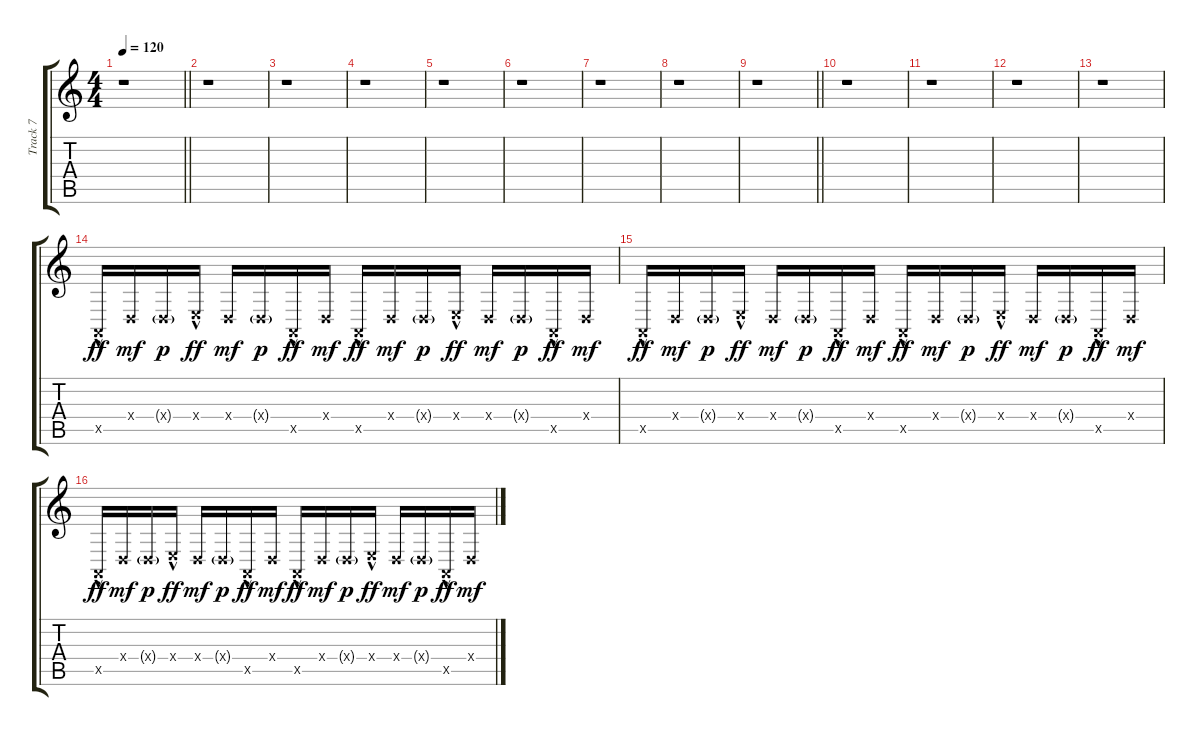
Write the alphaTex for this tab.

\track ("Track 7" "Track 7") {instrument woodblock}
\staff {score tabs}
\tuning (E4 B3 G3 D3 A2 E2) {hide}
\ts (4 4)
\tempo 120
\clef g2
\barLineRight lightlight
\ks c
r.1{dy ff} |
r.1 |
r.1 |
r.1 |
r.1 |
r.1 |
r.1 |
r.1 |
\barLineRight lightlight
r.1 |
r.1 |
r.1 |
r.1 |
r.1 |
0.5{hac x}.16 0.4{x}.16{dy mf} 0.4{g x}.16{dy p} 2.4{hac x}.16{dy ff} 0.4{x}.16{dy mf} 0.4{g x}.16{dy p} 0.5{hac x}.16{dy ff} 0.4{x}.16{dy mf} 0.5{hac x}.16{dy ff} 0.4{x}.16{dy mf} 0.4{g x}.16{dy p} 2.4{hac x}.16{dy ff} 0.4{x}.16{dy mf} 0.4{g x}.16{dy p} 0.5{hac x}.16{dy ff} 0.4{x}.16{dy mf} |
0.5{hac x}.16{dy ff} 0.4{x}.16{dy mf} 0.4{g x}.16{dy p} 2.4{hac x}.16{dy ff} 0.4{x}.16{dy mf} 0.4{g x}.16{dy p} 0.5{hac x}.16{dy ff} 0.4{x}.16{dy mf} 0.5{hac x}.16{dy ff} 0.4{x}.16{dy mf} 0.4{g x}.16{dy p} 2.4{hac x}.16{dy ff} 0.4{x}.16{dy mf} 0.4{g x}.16{dy p} 0.5{hac x}.16{dy ff} 0.4{x}.16{dy mf} |
0.5{hac x}.16{dy ff} 0.4{x}.16{dy mf} 0.4{g x}.16{dy p} 2.4{hac x}.16{dy ff} 0.4{x}.16{dy mf} 0.4{g x}.16{dy p} 0.5{hac x}.16{dy ff} 0.4{x}.16{dy mf} 0.5{hac x}.16{dy ff} 0.4{x}.16{dy mf} 0.4{g x}.16{dy p} 2.4{hac x}.16{dy ff} 0.4{x}.16{dy mf} 0.4{g x}.16{dy p} 0.5{hac x}.16{dy ff} 0.4{x}.16{dy mf}
